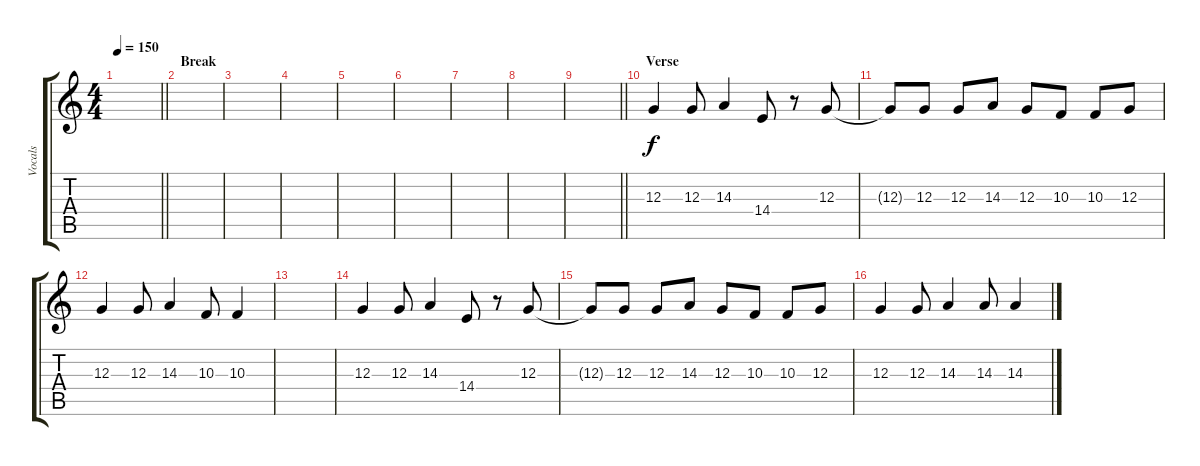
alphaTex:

\track ("Vocals" "Vocals") {instrument lead1square}
\staff {score tabs}
\tuning (E4 B3 G3 D3 A2 D2) {hide}
\ts (4 4)
\tempo 150
\clef g2
\barLineRight lightlight
\ks c
|
\section ("" "Break")
|
|
|
|
|
|
|
\barLineRight lightlight
|
\section ("" "Verse")
12.3.4 12.3.8 14.3.4 14.4.8 r.8 12.3.8 |
12.3{t}.8 12.3.8 12.3.8 14.3.8 12.3.8 10.3.8 10.3.8 12.3.8 |
12.3.4 12.3.8 14.3.4 10.3.8 10.3.4 |
|
12.3.4 12.3.8 14.3.4 14.4.8 r.8 12.3.8 |
12.3{t}.8 12.3.8 12.3.8 14.3.8 12.3.8 10.3.8 10.3.8 12.3.8 |
12.3.4 12.3.8 14.3.4 14.3.8 14.3.4
